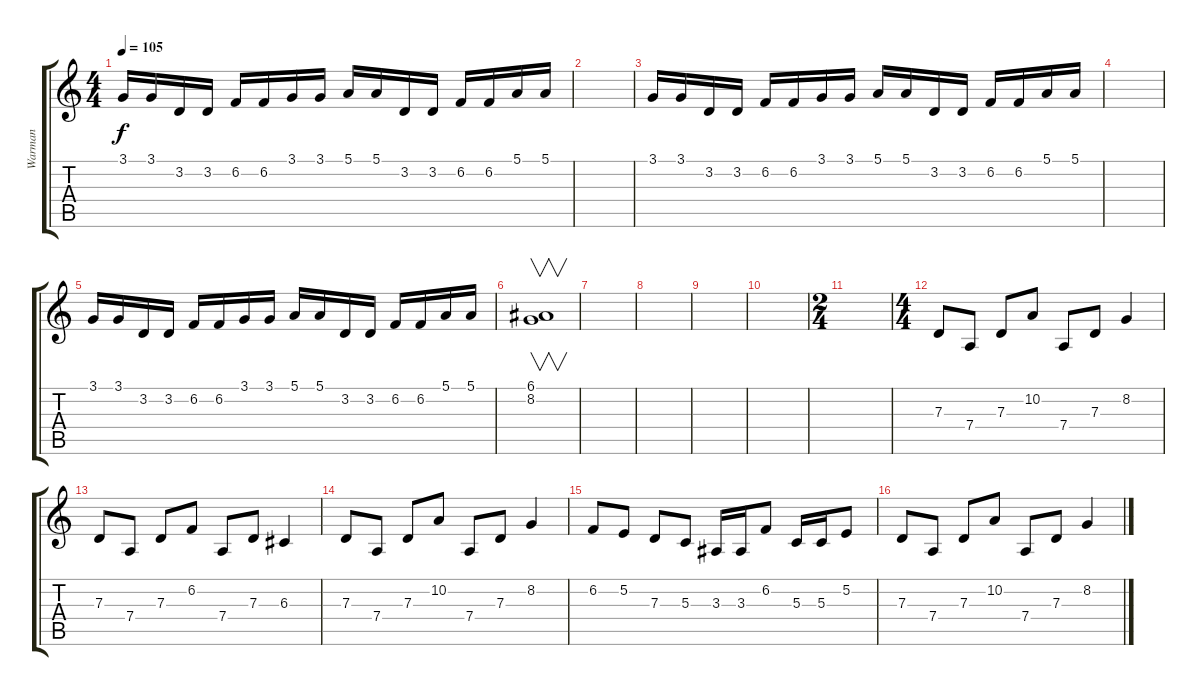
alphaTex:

\track ("Warman" "Warman") {instrument dulcimer}
\staff {score tabs}
\tuning (E4 B3 G3 D3 A2 E2) {hide}
\ts (4 4)
\tempo 105
\clef g2
\ks c
3.1.16{dy f} 3.1.16 3.2.16 3.2.16 6.2.16 6.2.16 3.1.16 3.1.16 5.1.16 5.1.16 3.2.16 3.2.16 6.2.16 6.2.16 5.1.16 5.1.16 |
|
3.1.16 3.1.16 3.2.16 3.2.16 6.2.16 6.2.16 3.1.16 3.1.16 5.1.16 5.1.16 3.2.16 3.2.16 6.2.16 6.2.16 5.1.16 5.1.16 |
|
3.1.16 3.1.16 3.2.16 3.2.16 6.2.16 6.2.16 3.1.16 3.1.16 5.1.16 5.1.16 3.2.16 3.2.16 6.2.16 6.2.16 5.1.16 5.1.16 |
(6.1 8.2).1{v} |
|
|
|
|
\ts (2 4)
|
\ts (4 4)
7.3.8 7.4.8 7.3.8 10.2.8 7.4.8 7.3.8 8.2.4 |
7.3.8 7.4.8 7.3.8 6.2.8 7.4.8 7.3.8 6.3.4 |
7.3.8 7.4.8 7.3.8 10.2.8 7.4.8 7.3.8 8.2.4 |
6.2.8 5.2.8 7.3.8 5.3.8 3.3.16 3.3.16 6.2.8 5.3.16 5.3.16 5.2.8 |
7.3.8 7.4.8 7.3.8 10.2.8 7.4.8 7.3.8 8.2.4
